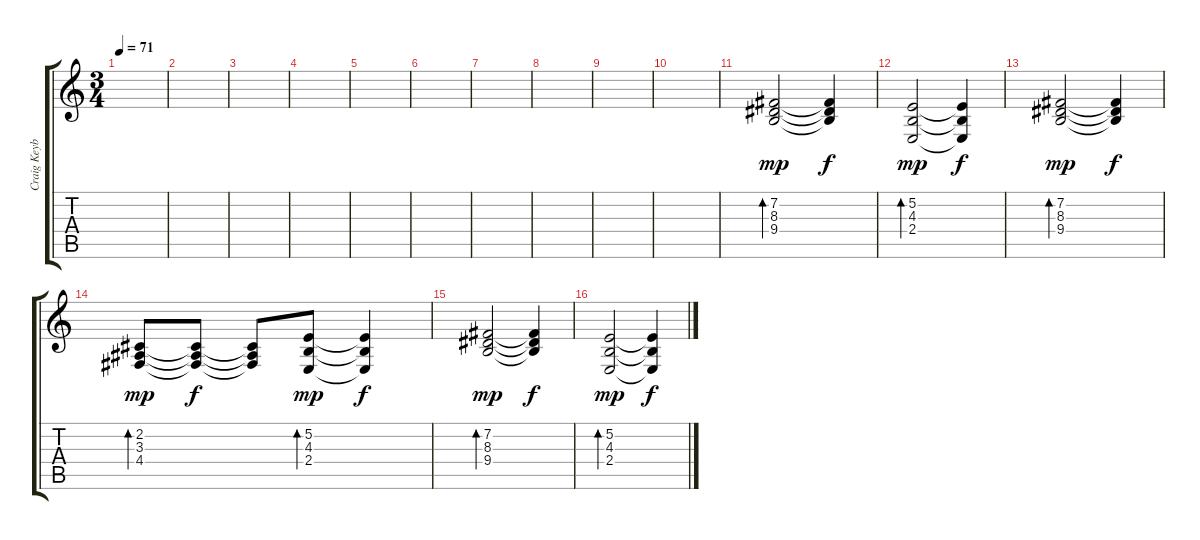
\track ("Craig Keyboard" "Craig Keyb") {instrument accordion}
\staff {score tabs}
\tuning (E4 B3 G3 D3 A2 E2) {hide}
\ts (3 4)
\tempo 71
\clef g2
\ks c
|
|
|
|
|
|
|
|
|
|
(7.2 8.3 9.4).2{bd 60 dy mp volume 5 instrument accordion} (7.2{t} 8.3{t} 9.4{t}).4{dy f} |
(5.2 4.3 2.4).2{bd 60 dy mp volume 5 instrument accordion} (5.2{t} 4.3{t} 2.4{t}).4{dy f} |
(7.2 8.3 9.4).2{bd 60 dy mp volume 5 instrument accordion} (7.2{t} 8.3{t} 9.4{t}).4{dy f} |
(2.2 3.3 4.4).8{bd 60 dy mp volume 5 instrument accordion} (2.2{t} 3.3{t} 4.4{t}).8{dy f} (2.2{t} 3.3{t} 4.4{t}).8 (5.2 4.3 2.4).8{bd 60 dy mp volume 5 instrument accordion} (5.2{t} 4.3{t} 2.4{t}).4{dy f} |
(7.2 8.3 9.4).2{bd 60 dy mp} (7.2{t} 8.3{t} 9.4{t}).4{dy f} |
(5.2 4.3 2.4).2{bd 60 dy mp} (5.2{t} 4.3{t} 2.4{t}).4{dy f}
